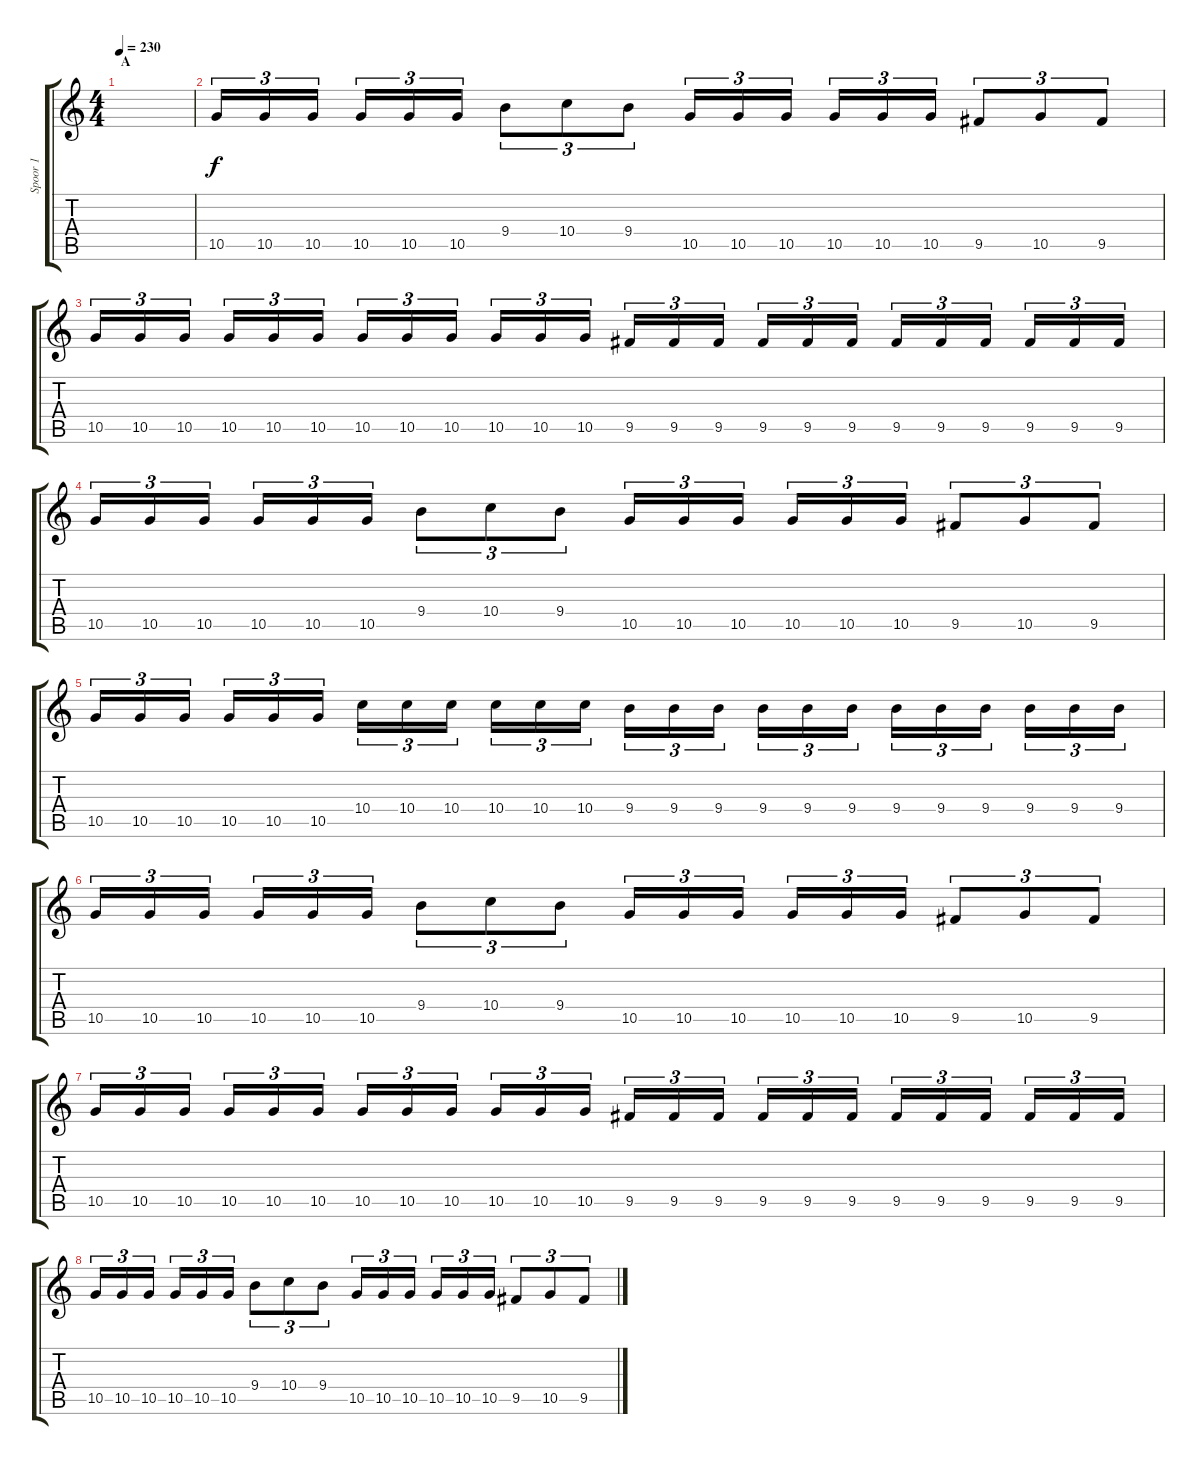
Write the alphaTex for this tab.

\track ("Spoor 1" "Spoor 1") {instrument overdrivenguitar}
\staff {score tabs}
\tuning (E4 B3 G3 D3 A2 E2) {hide}
\ts (4 4)
\section ("" "A")
\tempo 230
\tempo 110
\tempo 230
\clef g2
\ks c
|
10.5.16{tu (3 2) volume 13} 10.5.16{tu (3 2)} 10.5.16{tu (3 2)} 10.5.16{tu (3 2)} 10.5.16{tu (3 2)} 10.5.16{tu (3 2)} 9.4.8{tu (3 2)} 10.4.8{tu (3 2)} 9.4.8{tu (3 2)} 10.5.16{tu (3 2)} 10.5.16{tu (3 2)} 10.5.16{tu (3 2)} 10.5.16{tu (3 2)} 10.5.16{tu (3 2)} 10.5.16{tu (3 2)} 9.5.8{tu (3 2)} 10.5.8{tu (3 2)} 9.5.8{tu (3 2)} |
10.5.16{tu (3 2)} 10.5.16{tu (3 2)} 10.5.16{tu (3 2)} 10.5.16{tu (3 2)} 10.5.16{tu (3 2)} 10.5.16{tu (3 2)} 10.5.16{tu (3 2)} 10.5.16{tu (3 2)} 10.5.16{tu (3 2)} 10.5.16{tu (3 2)} 10.5.16{tu (3 2)} 10.5.16{tu (3 2)} 9.5.16{tu (3 2)} 9.5.16{tu (3 2)} 9.5.16{tu (3 2)} 9.5.16{tu (3 2)} 9.5.16{tu (3 2)} 9.5.16{tu (3 2)} 9.5.16{tu (3 2)} 9.5.16{tu (3 2)} 9.5.16{tu (3 2)} 9.5.16{tu (3 2)} 9.5.16{tu (3 2)} 9.5.16{tu (3 2)} |
10.5.16{tu (3 2)} 10.5.16{tu (3 2)} 10.5.16{tu (3 2)} 10.5.16{tu (3 2)} 10.5.16{tu (3 2)} 10.5.16{tu (3 2)} 9.4.8{tu (3 2)} 10.4.8{tu (3 2)} 9.4.8{tu (3 2)} 10.5.16{tu (3 2)} 10.5.16{tu (3 2)} 10.5.16{tu (3 2)} 10.5.16{tu (3 2)} 10.5.16{tu (3 2)} 10.5.16{tu (3 2)} 9.5.8{tu (3 2)} 10.5.8{tu (3 2)} 9.5.8{tu (3 2)} |
10.5.16{tu (3 2)} 10.5.16{tu (3 2)} 10.5.16{tu (3 2)} 10.5.16{tu (3 2)} 10.5.16{tu (3 2)} 10.5.16{tu (3 2)} 10.4.16{tu (3 2)} 10.4.16{tu (3 2)} 10.4.16{tu (3 2)} 10.4.16{tu (3 2)} 10.4.16{tu (3 2)} 10.4.16{tu (3 2)} 9.4.16{tu (3 2)} 9.4.16{tu (3 2)} 9.4.16{tu (3 2)} 9.4.16{tu (3 2)} 9.4.16{tu (3 2)} 9.4.16{tu (3 2)} 9.4.16{tu (3 2)} 9.4.16{tu (3 2)} 9.4.16{tu (3 2)} 9.4.16{tu (3 2)} 9.4.16{tu (3 2)} 9.4.16{tu (3 2)} |
10.5.16{tu (3 2)} 10.5.16{tu (3 2)} 10.5.16{tu (3 2)} 10.5.16{tu (3 2)} 10.5.16{tu (3 2)} 10.5.16{tu (3 2)} 9.4.8{tu (3 2)} 10.4.8{tu (3 2)} 9.4.8{tu (3 2)} 10.5.16{tu (3 2)} 10.5.16{tu (3 2)} 10.5.16{tu (3 2)} 10.5.16{tu (3 2)} 10.5.16{tu (3 2)} 10.5.16{tu (3 2)} 9.5.8{tu (3 2)} 10.5.8{tu (3 2)} 9.5.8{tu (3 2)} |
10.5.16{tu (3 2)} 10.5.16{tu (3 2)} 10.5.16{tu (3 2)} 10.5.16{tu (3 2)} 10.5.16{tu (3 2)} 10.5.16{tu (3 2)} 10.5.16{tu (3 2)} 10.5.16{tu (3 2)} 10.5.16{tu (3 2)} 10.5.16{tu (3 2)} 10.5.16{tu (3 2)} 10.5.16{tu (3 2)} 9.5.16{tu (3 2)} 9.5.16{tu (3 2)} 9.5.16{tu (3 2)} 9.5.16{tu (3 2)} 9.5.16{tu (3 2)} 9.5.16{tu (3 2)} 9.5.16{tu (3 2)} 9.5.16{tu (3 2)} 9.5.16{tu (3 2)} 9.5.16{tu (3 2)} 9.5.16{tu (3 2)} 9.5.16{tu (3 2)} |
10.5.16{tu (3 2)} 10.5.16{tu (3 2)} 10.5.16{tu (3 2)} 10.5.16{tu (3 2)} 10.5.16{tu (3 2)} 10.5.16{tu (3 2)} 9.4.8{tu (3 2)} 10.4.8{tu (3 2)} 9.4.8{tu (3 2)} 10.5.16{tu (3 2)} 10.5.16{tu (3 2)} 10.5.16{tu (3 2)} 10.5.16{tu (3 2)} 10.5.16{tu (3 2)} 10.5.16{tu (3 2)} 9.5.8{tu (3 2)} 10.5.8{tu (3 2)} 9.5.8{tu (3 2)}
